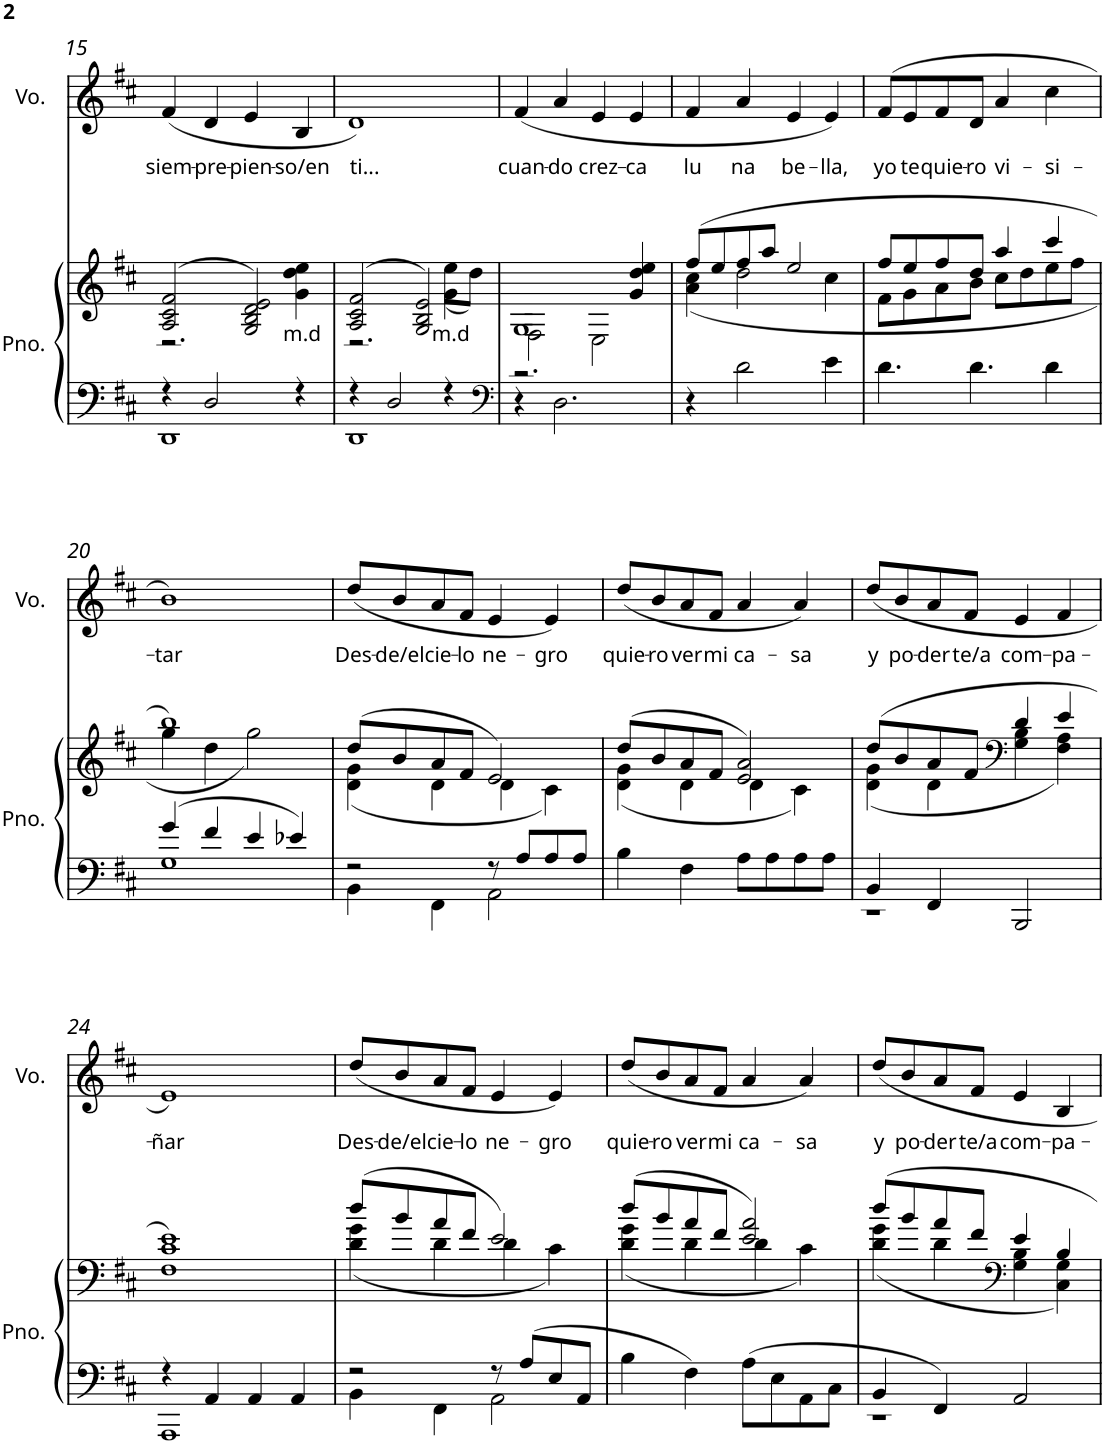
**kern	**kern	**text	**kern	**text
*part2	*part2	*part2	*part1	*part1
*staff3	*staff2	*staff2	*staff1	*staff1
*I"Piano	*	*	*I"Voz	*
*I'Pno.	*	*	*I'Vo.	*
!!LO:PB:g=z
*clefF4	*clefG2	*	*clefG2	*
*k[f#c#]	*k[f#c#]	*	*k[f#c#]	*
*M4/4	*M4/4	*	*M4/4	*
=15	=15	=15	=15	=15
*^	*^	*	*	*
!	!	!	!	!	!	!LO:LY:b
4r	1DD	(>2A/ 2c#/ 2f#/	2.r	.	(<4f#/	siem-
!	!	!	!	!	!	!LO:LY:b
2D/	.	.	.	.	4d/	-pre-
!	!	!	!	!	!	!LO:LY:b
.	.	2G/ 2B/ 2d/ 2e/)	.	.	4e/	-pien-
!	!	!	!	!LO:LY:b	!	!LO:LY:b
4r	.	.	4g\ 4dd\ 4ee\	m.d	4B/	-so/en
=16	=16	=16	=16	=16	=16	=16
*	*	*	*^	*	*	*
!	!	!	!	!	!	!	!LO:LY:b
4r	1DD	(>2A/ 2c#/ 2f#/	2.r	2.ryy	.	1d)	ti...
2D/	.	.	.	.	.	.	.
.	.	2G/ 2B/ 2e/)	.	.	.	.	.
!	!	!	!	!	!LO:LY:b	!	!
4r	.	.	4g\	(<8ee\L	m.d	.	.
.	.	.	.	8dd\J)	.	.	.
*v	*v	*	*	*	*	*	*
=17	=17	=17	=17	=17	=17	=17
*clefF4	*	*	*	*	*	*
!	!	!	!	!	!	!LO:LY:b
4r	1G	2F#\	2.r	.	(<4f#/	cuan-
!	!	!	!	!	!	!LO:LY:b
2.D\	.	.	.	.	4a/	-do
!	!	!	!	!	!	!LO:LY:b
.	.	2E\	.	.	4e/	crez-
!	!	!	!	!	!	!LO:LY:b
.	.	.	4g/ 4dd/ 4ee/	.	4e/	-ca
=18	=18	=18	=18	=18	=18	=18
!	!	!	!	!	!	!LO:LY:b
*	*	*v	*v	*	*	*
4r	(>8ff#/L	(<4a\ 4cc#\	.	4f#/	lu
.	8ee/	.	.	.	.
!	!	!	!	!	!LO:LY:b
2d\	8ff#/	2dd\	.	4a/	na
.	8aa/J	.	.	.	.
!	!	!	!	!	!LO:LY:b
.	2ee/	.	.	4e/	be-
!	!	!	!	!	!LO:LY:b
4e\	.	4cc#\	.	4e/)	-lla,
=19	=19	=19	=19	=19	=19
!	!	!	!	!	!LO:LY:b
4.d\	8ff#/L	8f#\L	.	(>8f#/L	yo
!	!	!	!	!	!LO:LY:b
.	8ee/	8g\	.	8e/	te
!	!	!	!	!	!LO:LY:b
.	8ff#/	8a\	.	8f#/	quie-
!	!	!	!	!	!LO:LY:b
4.d\	8dd/J	8b\J	.	8d/J	-ro
!	!	!	!	!	!LO:LY:b
.	4aa/	8cc#\L	.	4a/	vi-
.	.	8dd\	.	.	.
!	!	!	!	!	!LO:LY:b
4d\	4ccc#/	8ee\	.	4cc#\	-si-
.	.	8ff#\J	.	.	.
!!LO:LB:g=z
=20	=20	=20	=20	=20	=20
*^	*	*	*	*	*
!	!	!	!	!	!	!LO:LY:b
4g/	1G	1bb)	4gg\	.	1b)	-tar
4f#/	.	.	4dd\	.	.	.
4e/	.	.	2gg\)	.	.	.
4e-X/	.	.	.	.	.	.
=21	=21	=21	=21	=21	=21	=21
!	!	!	!	!	!	!LO:LY:b
2r	4BB\	(>8dd/L	(<4d\ 4g\	.	(<8dd/L	Des-
!	!	!	!	!	!	!LO:LY:b
.	.	8b/	.	.	8b/	-de/el
!	!	!	!	!	!	!LO:LY:b
.	4FF#\	8a/	4d\	.	8a/	cie-
!	!	!	!	!	!	!LO:LY:b
.	.	8f#/J	.	.	8f#/J	-lo
!	!	!	!	!	!	!LO:LY:b
8r	2AA\	2e/)	4d\	.	4e/	ne-
8A/L	.	.	.	.	.	.
!	!	!	!	!	!	!LO:LY:b
8A/	.	.	4c#\)	.	4e/)	-gro
8A/J	.	.	.	.	.	.
*v	*v	*	*	*	*	*
=22	=22	=22	=22	=22	=22
!	!	!	!	!	!LO:LY:b
4B\	(>8dd/L	(<4d\ 4g\	.	(<8dd/L	quie-
!	!	!	!	!	!LO:LY:b
.	8b/	.	.	8b/	-ro
!	!	!	!	!	!LO:LY:b
4F#\	8a/	4d\	.	8a/	ver
!	!	!	!	!	!LO:LY:b
.	8f#/J	.	.	8f#/J	mi
!	!	!	!	!	!LO:LY:b
8A\L	2e/ 2a/)	4d\	.	4a/	ca-
8A\	.	.	.	.	.
!	!	!	!	!	!LO:LY:b
8A\	.	4c#\)	.	4a/)	-sa
8A\J	.	.	.	.	.
=23	=23	=23	=23	=23	=23
*^	*	*	*	*	*
!	!	!	!	!	!	!LO:LY:b
4BB/	1r	(>8dd/L	(<4d\ 4g\	.	(<8dd/L	y
!	!	!	!	!	!	!LO:LY:b
.	.	8b/	.	.	8b/	po-
!	!	!	!	!	!	!LO:LY:b
4FF#/	.	8a/	4d\	.	8a/	-der
!	!	!	!	!	!	!LO:LY:b
.	.	8f#/J	.	.	8f#/J	te/a
*	*	*clefF4	*	*	*	*
!	!	!	!	!	!	!LO:LY:b
2BBB/	.	4d/	4G\ 4B\	.	4e/	com-
!	!	!	!	!	!	!LO:LY:b
.	.	4e/	4F#\ 4A\)	.	4f#/	-pa-
!!LO:LB:g=z
=24	=24	=24	=24	=24	=24	=24
!	!	!	!	!	!	!LO:LY:b
*	*	*v	*v	*	*	*
4r	1AAA	1F# 1c# 1e)	.	1e)	ñar
4AA/	.	.	.	.	.
4AA/	.	.	.	.	.
4AA/	.	.	.	.	.
=25	=25	=25	=25	=25	=25
*	*	*^	*	*	*
!	!	!	!	!	!	!LO:LY:b
2r	4BB\	(>8dd/L	(<4d\ 4g\	.	(<8dd/L	Des-
!	!	!	!	!	!	!LO:LY:b
.	.	8b/	.	.	8b/	-de/el
!	!	!	!	!	!	!LO:LY:b
.	4FF#\	8a/	4d\	.	8a/	cie-
!	!	!	!	!	!	!LO:LY:b
.	.	8f#/J	.	.	8f#/J	-lo
!	!	!	!	!	!	!LO:LY:b
8r	2AA\	2e/)	4d\	.	4e/	ne-
8A/L	.	.	.	.	.	.
!	!	!	!	!	!	!LO:LY:b
8E/	.	.	4c#\)	.	4e/)	-gro
8AA/J	.	.	.	.	.	.
*v	*v	*	*	*	*	*
=26	=26	=26	=26	=26	=26
!	!	!	!	!	!LO:LY:b
4B\	(>8dd/L	(<4d\ 4g\	.	(<8dd/L	quie-
!	!	!	!	!	!LO:LY:b
.	8b/	.	.	8b/	-ro
!	!	!	!	!	!LO:LY:b
4F#\	8a/	4d\	.	8a/	ver
!	!	!	!	!	!LO:LY:b
.	8f#/J	.	.	8f#/J	mi
!	!	!	!	!	!LO:LY:b
8A\L	2e/ 2a/)	4d\	.	4a/	ca-
8E\	.	.	.	.	.
!	!	!	!	!	!LO:LY:b
8AA\	.	4c#\)	.	4a/)	-sa
8C#\J	.	.	.	.	.
=27	=27	=27	=27	=27	=27
*^	*	*	*	*	*
!	!	!	!	!	!	!LO:LY:b
4BB/	1r	8dd/L	(<4d\ 4g\	.	8dd/L	y
!	!	!	!	!	!	!LO:LY:b
.	.	8b/	.	.	8b/	po-
!	!	!	!	!	!	!LO:LY:b
4FF#/	.	8a/	4d\	.	8a/	-der
!	!	!	!	!	!	!LO:LY:b
.	.	8f#/J	.	.	8f#/J	te/a
*	*	*clefF4	*	*	*	*
!	!	!	!	!	!	!LO:LY:b
2AA/	.	4e/	4G\ 4B\	.	4e/	com-
!	!	!	!	!	!	!LO:LY:b
.	.	4B/	4C#\ 4G\)	.	4B/	-pa-
*v	*v	*	*	*	*	*
*	*v	*v	*	*	*
=	=	=	=	=
*-	*-	*-	*-	*-
